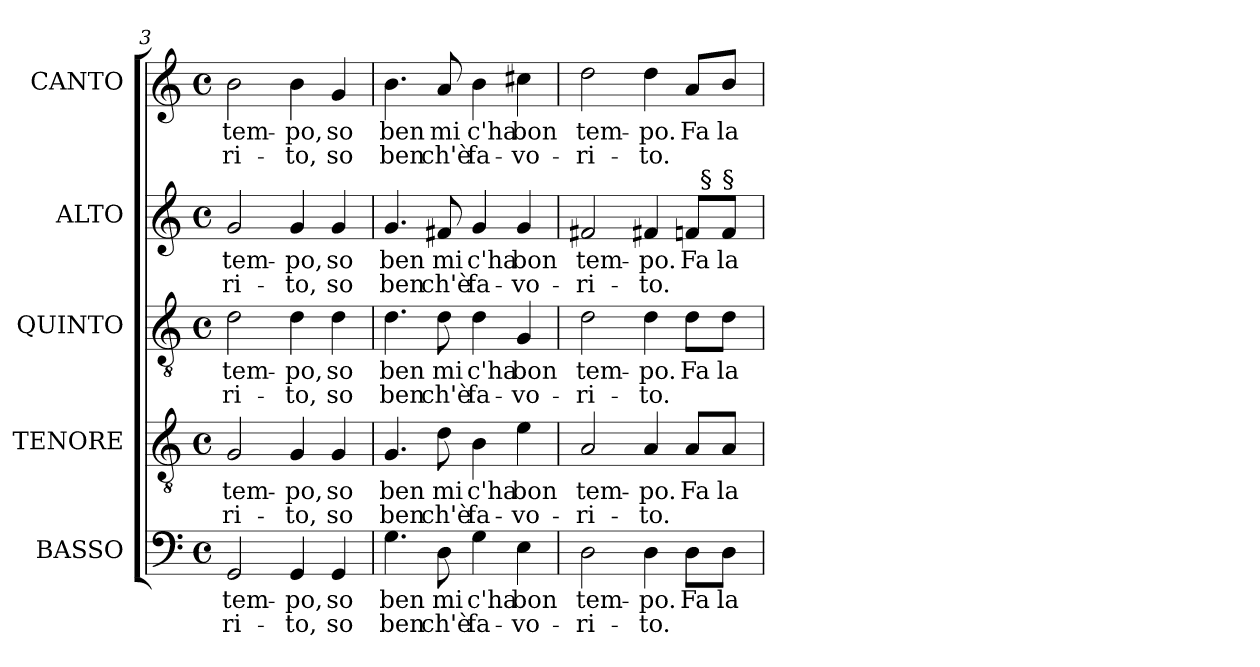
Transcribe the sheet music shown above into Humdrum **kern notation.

**kern	**text	**text	**kern	**text	**text	**kern	**text	**text	**kern	**text	**text	**kern	**text	**text
*part5	*part5	*part5	*part4	*part4	*part4	*part3	*part3	*part3	*part2	*part2	*part2	*part1	*part1	*part1
*staff5	*staff5	*staff5	*staff4	*staff4	*staff4	*staff3	*staff3	*staff3	*staff2	*staff2	*staff2	*staff1	*staff1	*staff1
*I"BASSO	*	*	*I"TENORE	*	*	*I"QUINTO	*	*	*I"ALTO	*	*	*I"CANTO	*	*
*I'B.	*	*	*I'T.	*	*	*I'Q.	*	*	*I'A.	*	*	*	*	*
*clefF4	*	*	*clefGv2	*	*	*clefGv2	*	*	*clefG2	*	*	*clefG2	*	*
*	*	*	*ITrd7c12	*	*	*ITrd7c12	*	*	*	*	*	*	*	*
*k[]	*	*	*k[]	*	*	*k[]	*	*	*k[]	*	*	*k[]	*	*
*C:	*	*	*C:	*	*	*C:	*	*	*C:	*	*	*C:	*	*
*M4/4	*	*	*M4/4	*	*	*M4/4	*	*	*M4/4	*	*	*M4/4	*	*
*met(c)	*	*	*met(c)	*	*	*met(c)	*	*	*met(c)	*	*	*met(c)	*	*
=3	=3	=3	=3	=3	=3	=3	=3	=3	=3	=3	=3	=3	=3	=3
!	!LO:LY:b:color=#000000	!LO:LY:b:color=#000000	!	!	!	!	!	!	!	!	!	!	!	!
!	!	!	!	!LO:LY:b:color=#000000	!LO:LY:b:color=#000000	!	!	!	!	!	!	!	!	!
!	!	!	!	!	!	!	!LO:LY:b:color=#000000	!LO:LY:b:color=#000000	!	!	!	!	!	!
!	!	!	!	!	!	!	!	!	!	!LO:LY:b:color=#000000	!LO:LY:b:color=#000000	!	!	!
!	!	!	!	!	!	!	!	!	!	!	!	!	!LO:LY:b:color=#000000	!LO:LY:b:color=#000000
2GGi/	tem-	-ri-	2GGi/	tem-	-ri-	2Di\	tem-	-ri-	2gi/	tem-	-ri-	2bi\	tem-	-ri-
!	!LO:LY:b:color=#000000	!LO:LY:b:color=#000000	!	!	!	!	!	!	!	!	!	!	!	!
!	!	!	!	!LO:LY:b:color=#000000	!LO:LY:b:color=#000000	!	!	!	!	!	!	!	!	!
!	!	!	!	!	!	!	!LO:LY:b:color=#000000	!LO:LY:b:color=#000000	!	!	!	!	!	!
!	!	!	!	!	!	!	!	!	!	!LO:LY:b:color=#000000	!LO:LY:b:color=#000000	!	!	!
!	!	!	!	!	!	!	!	!	!	!	!	!	!LO:LY:b:color=#000000	!LO:LY:b:color=#000000
4GGi/	-po,	-to,	4GGi/	-po,	-to,	4Di\	-po,	-to,	4gi/	-po,	-to,	4bi\	-po,	-to,
!	!LO:LY:b:color=#000000	!LO:LY:b:color=#000000	!	!	!	!	!	!	!	!	!	!	!	!
!	!	!	!	!LO:LY:b:color=#000000	!LO:LY:b:color=#000000	!	!	!	!	!	!	!	!	!
!	!	!	!	!	!	!	!LO:LY:b:color=#000000	!LO:LY:b:color=#000000	!	!	!	!	!	!
!	!	!	!	!	!	!	!	!	!	!LO:LY:b:color=#000000	!LO:LY:b:color=#000000	!	!	!
!	!	!	!	!	!	!	!	!	!	!	!	!	!LO:LY:b:color=#000000	!LO:LY:b:color=#000000
4GGi/	so	so	4GGi/	so	so	4Di\	so	so	4gi/	so	so	4gi/	so	so
=4	=4	=4	=4	=4	=4	=4	=4	=4	=4	=4	=4	=4	=4	=4
!	!LO:LY:b:color=#000000	!LO:LY:b:color=#000000	!	!	!	!	!	!	!	!	!	!	!	!
!	!	!	!	!LO:LY:b:color=#000000	!LO:LY:b:color=#000000	!	!	!	!	!	!	!	!	!
!	!	!	!	!	!	!	!LO:LY:b:color=#000000	!LO:LY:b:color=#000000	!	!	!	!	!	!
!	!	!	!	!	!	!	!	!	!	!LO:LY:b:color=#000000	!LO:LY:b:color=#000000	!	!	!
!	!	!	!	!	!	!	!	!	!	!	!	!	!LO:LY:b:color=#000000	!LO:LY:b:color=#000000
4.Gi\	ben	ben	4.GGi/	ben	ben	4.Di\	ben	ben	4.gi/	ben	ben	4.bi\	ben	ben
!	!LO:LY:b:color=#000000	!LO:LY:b:color=#000000	!	!	!	!	!	!	!	!	!	!	!	!
!	!	!	!	!LO:LY:b:color=#000000	!LO:LY:b:color=#000000	!	!	!	!	!	!	!	!	!
!	!	!	!	!	!	!	!LO:LY:b:color=#000000	!LO:LY:b:color=#000000	!	!	!	!	!	!
!	!	!	!	!	!	!	!	!	!	!LO:LY:b:color=#000000	!LO:LY:b:color=#000000	!	!	!
!	!	!	!	!	!	!	!	!	!	!	!	!	!LO:LY:b:color=#000000	!LO:LY:b:color=#000000
8Di\	mi	ch'è	8Di\	mi	ch'è	8Di\	mi	ch'è	8f#Xi/	mi	ch'è	8ai/	mi	ch'è
!	!LO:LY:b:color=#000000	!LO:LY:b:color=#000000	!	!	!	!	!	!	!	!	!	!	!	!
!	!	!	!	!LO:LY:b:color=#000000	!LO:LY:b:color=#000000	!	!	!	!	!	!	!	!	!
!	!	!	!	!	!	!	!LO:LY:b:color=#000000	!LO:LY:b:color=#000000	!	!	!	!	!	!
!	!	!	!	!	!	!	!	!	!	!LO:LY:b:color=#000000	!LO:LY:b:color=#000000	!	!	!
!	!	!	!	!	!	!	!	!	!	!	!	!	!LO:LY:b:color=#000000	!LO:LY:b:color=#000000
4Gi\	c'ha	fa-	4BBi\	c'ha	fa-	4Di\	c'ha	fa-	4gi/	c'ha	fa-	4bi\	c'ha	fa-
!	!LO:LY:b:color=#000000	!LO:LY:b:color=#000000	!	!	!	!	!	!	!	!	!	!	!	!
!	!	!	!	!LO:LY:b:color=#000000	!LO:LY:b:color=#000000	!	!	!	!	!	!	!	!	!
!	!	!	!	!	!	!	!LO:LY:b:color=#000000	!LO:LY:b:color=#000000	!	!	!	!	!	!
!	!	!	!	!	!	!	!	!	!	!LO:LY:b:color=#000000	!LO:LY:b:color=#000000	!	!	!
!	!	!	!	!	!	!	!	!	!	!	!	!	!LO:LY:b:color=#000000	!LO:LY:b:color=#000000
4Ei\	bon	-vo-	4Ei\	bon	-vo-	4GGi/	bon	-vo-	4gi/	bon	-vo-	4cc#Xi\	bon	-vo-
!!LO:LB:g=z
=5	=5	=5	=5	=5	=5	=5	=5	=5	=5	=5	=5	=5	=5	=5
!	!LO:LY:b:color=#000000	!LO:LY:b:color=#000000	!	!	!	!	!	!	!	!	!	!	!	!
!	!	!	!	!LO:LY:b:color=#000000	!LO:LY:b:color=#000000	!	!	!	!	!	!	!	!	!
!	!	!	!	!	!	!	!LO:LY:b:color=#000000	!LO:LY:b:color=#000000	!	!	!	!	!	!
!	!	!	!	!	!	!	!	!	!	!LO:LY:b:color=#000000	!LO:LY:b:color=#000000	!	!	!
!	!	!	!	!	!	!	!	!	!	!	!	!	!LO:LY:b:color=#000000	!LO:LY:b:color=#000000
*	*	*	*	*	*	*	*	*	*^	*	*	*	*	*
2Di\	tem-	-ri-	2AAi/	tem-	-ri-	2Di\	tem-	-ri-	2f#Xi/	2ryy	tem-	-ri-	2ddi\	tem-	-ri-
!	!LO:LY:b:color=#000000	!LO:LY:b:color=#000000	!	!	!	!	!	!	!	!	!	!	!	!	!
!	!	!	!	!LO:LY:b:color=#000000	!LO:LY:b:color=#000000	!	!	!	!	!	!	!	!	!	!
!	!	!	!	!	!	!	!LO:LY:b:color=#000000	!LO:LY:b:color=#000000	!	!	!	!	!	!	!
!	!	!	!	!	!	!	!	!	!	!	!LO:LY:b:color=#000000	!LO:LY:b:color=#000000	!	!	!
!	!	!	!	!	!	!	!	!	!	!	!	!	!	!LO:LY:b:color=#000000	!LO:LY:b:color=#000000
4Di\	-po.	-to.	4AAi/	-po.	-to.	4Di\	-po.	-to.	4f#Xi/	4ryy	-po.	-to.	4ddi\	-po.	-to.
!	!LO:LY:b:color=#000000	!	!	!	!	!	!	!	!	!	!	!	!	!	!
!	!	!	!	!LO:LY:b:color=#000000	!	!	!	!	!	!	!	!	!	!	!
!	!	!	!	!	!	!	!LO:LY:b:color=#000000	!	!	!	!	!	!	!	!
!	!	!	!	!	!	!	!	!	!	!	!LO:LY:b:color=#000000	!	!	!	!
!	!	!	!	!	!	!	!	!	!	!	!	!	!	!LO:LY:b:color=#000000	!
8Di\L	Fa	.	8AAi/L	Fa	.	8Di\L	Fa	.	8fi/L	32ryy	Fa	.	8ai/L	Fa	.
.	.	.	.	.	.	.	.	.	.	256ryy	.	.	.	.	.
!	!	!	!	!	!	!	!	!	!	!LO:TX:a:t=§	!	!	!	!	!
.	.	.	.	.	.	.	.	.	.	8ryy	.	.	.	.	.
!	!LO:LY:b:color=#000000	!	!	!	!	!	!	!	!	!	!	!	!	!	!
!	!	!	!	!LO:LY:b:color=#000000	!	!	!	!	!	!	!	!	!	!	!
!	!	!	!	!	!	!	!LO:LY:b:color=#000000	!	!	!	!	!	!	!	!
!	!	!	!	!	!	!	!	!	!	!	!LO:LY:b:color=#000000	!	!	!	!
!	!	!	!	!	!	!	!	!	!LO:TX:a:t=§	!	!	!	!	!	!
!	!	!	!	!	!	!	!	!	!	!	!	!	!	!LO:LY:b:color=#000000	!
8Di\J	la	.	8AAi/J	la	.	8Di\J	la	.	8fi/J	.	la	.	8bi/J	la	.
.	.	.	.	.	.	.	.	.	.	16ryy	.	.	.	.	.
.	.	.	.	.	.	.	.	.	.	64..ryy	.	.	.	.	.
*	*	*	*	*	*	*	*	*	*v	*v	*	*	*	*	*
=	=	=	=	=	=	=	=	=	=	=	=	=	=	=
*-	*-	*-	*-	*-	*-	*-	*-	*-	*-	*-	*-	*-	*-	*-
